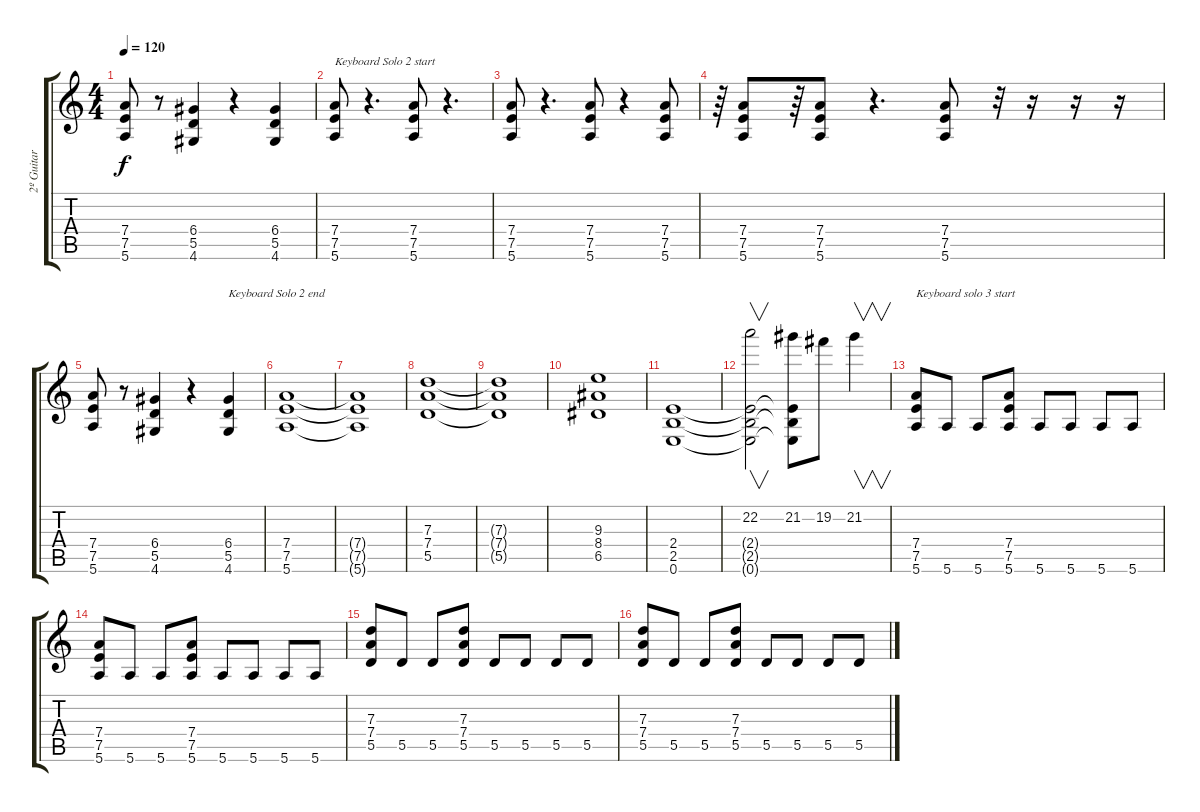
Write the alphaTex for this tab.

\track ("2º Guitar" "2º Guitar") {instrument overdrivenguitar}
\staff {score tabs}
\tuning (E4 B3 G3 D3 A2 E2) {hide}
\ts (4 4)
\tempo 120
\clef g2
\ks c
(7.4 7.5 5.6).8{dy f} r.8 (6.4 5.5 4.6).4 r.4 (6.4 5.5 4.6).4 |
(7.4 7.5 5.6).8{txt "Keyboard Solo 2 start"} r.4{d} (7.4 7.5 5.6).8 r.4{d} |
(7.4 7.5 5.6).8 r.4{d} (7.4 7.5 5.6).8 r.4 (7.4 7.5 5.6).8 |
r.64 (7.4 7.5 5.6).8 r.64 (7.4 7.5 5.6).8 r.4{d} (7.4 7.5 5.6).8 r.32 r.16 r.16 r.16 |
(7.4 7.5 5.6).8 r.8 (6.4 5.5 4.6).4 r.4 (6.4 5.5 4.6).4{txt "Keyboard Solo 2 end"} |
(7.4 7.5 5.6).1 |
(7.4{t} 7.5{t} 5.6{t}).1 |
(7.3 7.4 5.5).1 |
(7.3{t} 7.4{t} 5.5{t}).1 |
(9.3 8.4 6.5).1 |
(2.4 2.5 0.6).1 |
(22.2 2.4{t} 2.5{t} 0.6{t}).2{v} (21.2 2.4{t} 2.5{t} 0.6{t}).8 19.2.8 21.2.4{v} |
(7.4 7.5 5.6).8{txt "Keyboard solo 3 start"} 5.6.8 5.6.8 (7.4 7.5 5.6).8 5.6.8 5.6.8 5.6.8 5.6.8 |
(7.4 7.5 5.6).8 5.6.8 5.6.8 (7.4 7.5 5.6).8 5.6.8 5.6.8 5.6.8 5.6.8 |
(7.3 7.4 5.5).8 5.5.8 5.5.8 (7.3 7.4 5.5).8 5.5.8 5.5.8 5.5.8 5.5.8 |
(7.3 7.4 5.5).8 5.5.8 5.5.8 (7.3 7.4 5.5).8 5.5.8 5.5.8 5.5.8 5.5.8
